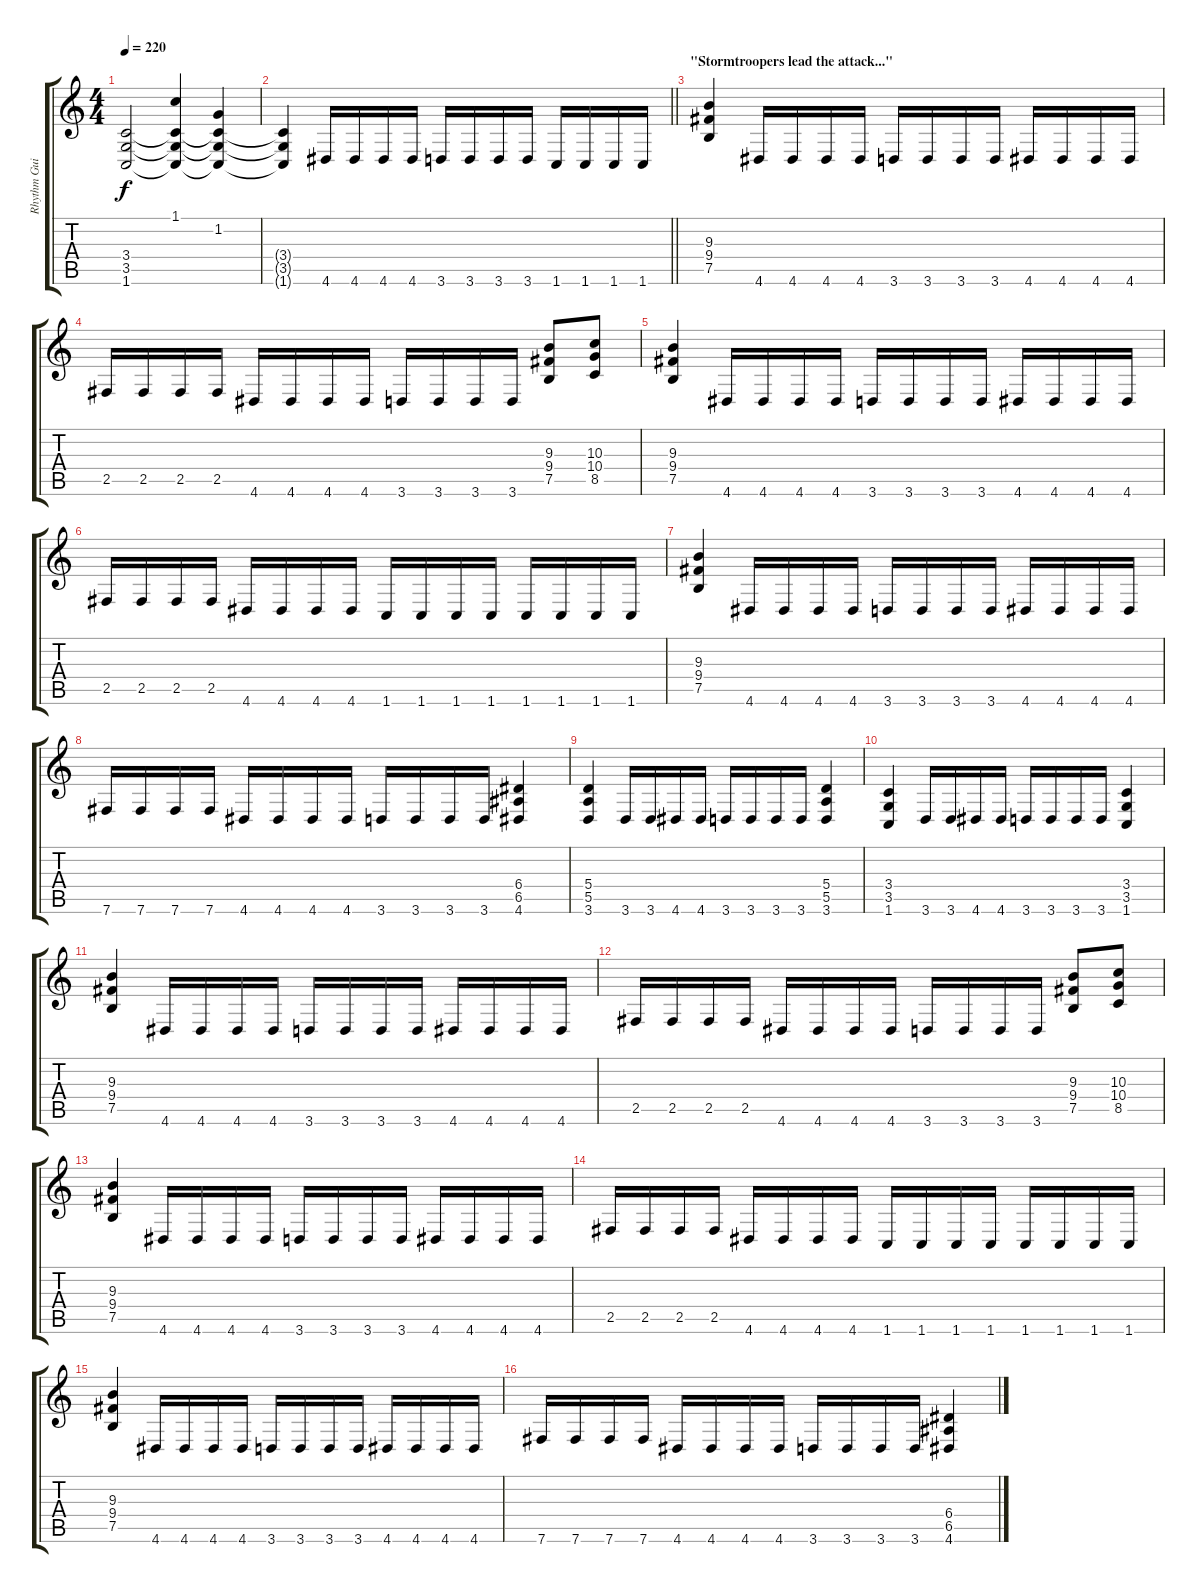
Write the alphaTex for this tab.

\track ("Rhythm Guitar II" "Rhythm Gui") {instrument distortionguitar}
\staff {score tabs}
\tuning (B3 Gb3 D3 A2 E2 B1) {hide}
\ts (4 4)
\tempo 220
\clef g2
\ks c
(3.4 3.5 1.6).2{dy f} (1.1 3.4{t} 3.5{t} 1.6{t}).4 (1.2 3.4{t} 3.5{t} 1.6{t}).4 |
\barLineRight lightlight
(3.4{t} 3.5{t} 1.6{t}).4 4.6.16 4.6.16 4.6.16 4.6.16 3.6.16 3.6.16 3.6.16 3.6.16 1.6.16 1.6.16 1.6.16 1.6.16 |
\section ("" "\"Stormtroopers lead the attack...\"")
(9.3 9.4 7.5).4 4.6.16 4.6.16 4.6.16 4.6.16 3.6.16 3.6.16 3.6.16 3.6.16 4.6.16 4.6.16 4.6.16 4.6.16 |
2.5.16 2.5.16 2.5.16 2.5.16 4.6.16 4.6.16 4.6.16 4.6.16 3.6.16 3.6.16 3.6.16 3.6.16 (9.3 9.4 7.5).8 (10.3 10.4 8.5).8 |
(9.3 9.4 7.5).4 4.6.16 4.6.16 4.6.16 4.6.16 3.6.16 3.6.16 3.6.16 3.6.16 4.6.16 4.6.16 4.6.16 4.6.16 |
2.5.16 2.5.16 2.5.16 2.5.16 4.6.16 4.6.16 4.6.16 4.6.16 1.6.16 1.6.16 1.6.16 1.6.16 1.6.16 1.6.16 1.6.16 1.6.16 |
(9.3 9.4 7.5).4 4.6.16 4.6.16 4.6.16 4.6.16 3.6.16 3.6.16 3.6.16 3.6.16 4.6.16 4.6.16 4.6.16 4.6.16 |
7.6.16 7.6.16 7.6.16 7.6.16 4.6.16 4.6.16 4.6.16 4.6.16 3.6.16 3.6.16 3.6.16 3.6.16 (6.4 6.5 4.6).4 |
(5.4 5.5 3.6).4 3.6.16 3.6.16 4.6.16 4.6.16 3.6.16 3.6.16 3.6.16 3.6.16 (5.4 5.5 3.6).4 |
(3.4 3.5 1.6).4 3.6.16 3.6.16 4.6.16 4.6.16 3.6.16 3.6.16 3.6.16 3.6.16 (3.4 3.5 1.6).4 |
(9.3 9.4 7.5).4 4.6.16 4.6.16 4.6.16 4.6.16 3.6.16 3.6.16 3.6.16 3.6.16 4.6.16 4.6.16 4.6.16 4.6.16 |
2.5.16 2.5.16 2.5.16 2.5.16 4.6.16 4.6.16 4.6.16 4.6.16 3.6.16 3.6.16 3.6.16 3.6.16 (9.3 9.4 7.5).8 (10.3 10.4 8.5).8 |
(9.3 9.4 7.5).4 4.6.16 4.6.16 4.6.16 4.6.16 3.6.16 3.6.16 3.6.16 3.6.16 4.6.16 4.6.16 4.6.16 4.6.16 |
2.5.16 2.5.16 2.5.16 2.5.16 4.6.16 4.6.16 4.6.16 4.6.16 1.6.16 1.6.16 1.6.16 1.6.16 1.6.16 1.6.16 1.6.16 1.6.16 |
(9.3 9.4 7.5).4 4.6.16 4.6.16 4.6.16 4.6.16 3.6.16 3.6.16 3.6.16 3.6.16 4.6.16 4.6.16 4.6.16 4.6.16 |
7.6.16 7.6.16 7.6.16 7.6.16 4.6.16 4.6.16 4.6.16 4.6.16 3.6.16 3.6.16 3.6.16 3.6.16 (6.4 6.5 4.6).4
